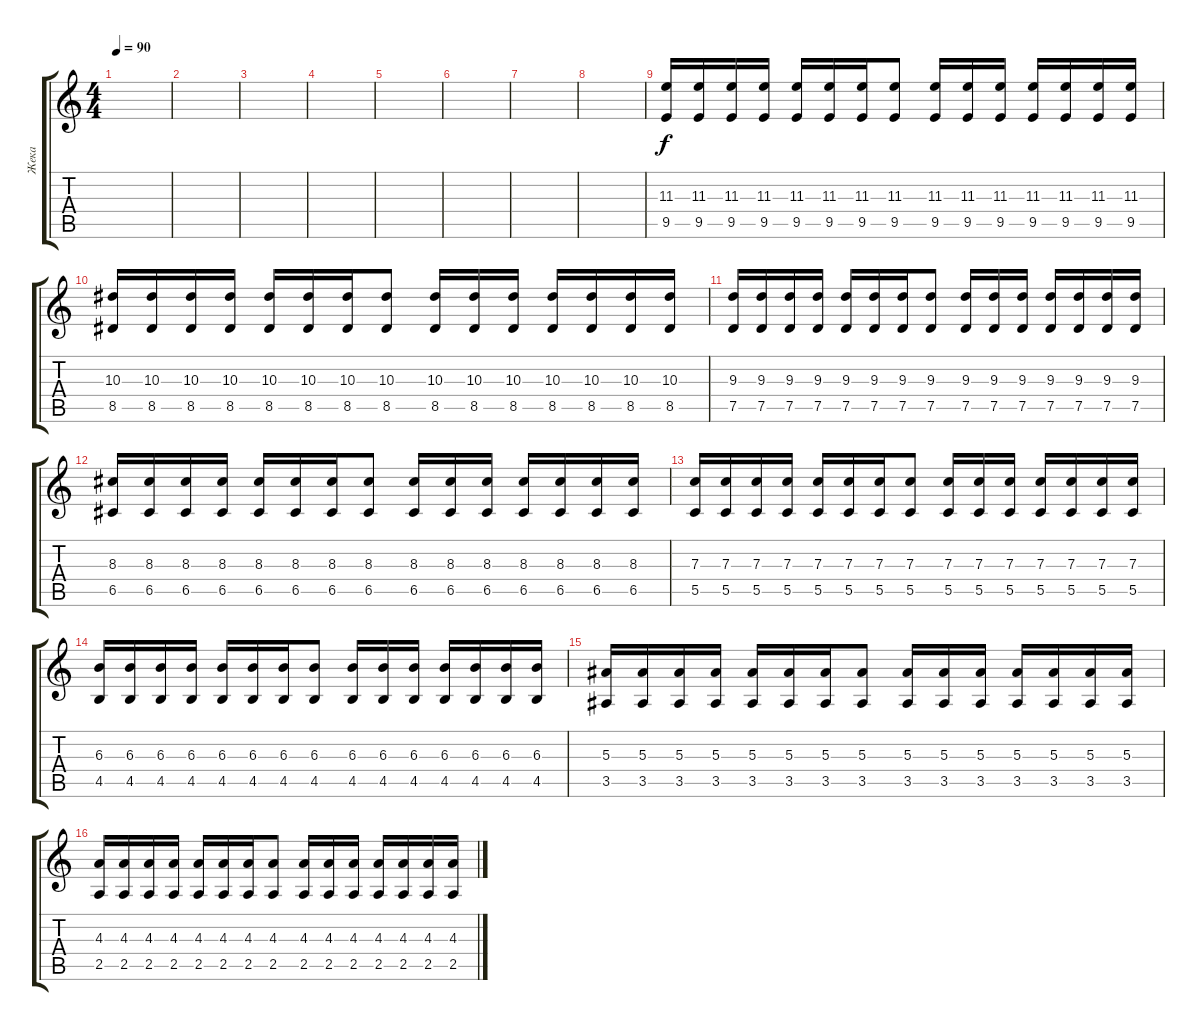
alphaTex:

\track ("Жека" "Жека") {instrument electricguitarjazz}
\staff {score tabs}
\tuning (D4 A3 F3 C3 G2 C2) {hide}
\ts (4 4)
\tempo 90
\clef g2
\ks c
|
|
|
|
|
|
|
|
(11.3 9.5).16 (11.3 9.5).16 (11.3 9.5).16 (11.3 9.5).16 (11.3 9.5).16 (11.3 9.5).16 (11.3 9.5).16 (11.3 9.5).8 (11.3 9.5).16 (11.3 9.5).16 (11.3 9.5).16 (11.3 9.5).16 (11.3 9.5).16 (11.3 9.5).16 (11.3 9.5).16 |
(10.3 8.5).16 (10.3 8.5).16 (10.3 8.5).16 (10.3 8.5).16 (10.3 8.5).16 (10.3 8.5).16 (10.3 8.5).16 (10.3 8.5).8 (10.3 8.5).16 (10.3 8.5).16 (10.3 8.5).16 (10.3 8.5).16 (10.3 8.5).16 (10.3 8.5).16 (10.3 8.5).16 |
(9.3 7.5).16 (9.3 7.5).16 (9.3 7.5).16 (9.3 7.5).16 (9.3 7.5).16 (9.3 7.5).16 (9.3 7.5).16 (9.3 7.5).8 (9.3 7.5).16 (9.3 7.5).16 (9.3 7.5).16 (9.3 7.5).16 (9.3 7.5).16 (9.3 7.5).16 (9.3 7.5).16 |
(8.3 6.5).16 (8.3 6.5).16 (8.3 6.5).16 (8.3 6.5).16 (8.3 6.5).16 (8.3 6.5).16 (8.3 6.5).16 (8.3 6.5).8 (8.3 6.5).16 (8.3 6.5).16 (8.3 6.5).16 (8.3 6.5).16 (8.3 6.5).16 (8.3 6.5).16 (8.3 6.5).16 |
(7.3 5.5).16 (7.3 5.5).16 (7.3 5.5).16 (7.3 5.5).16 (7.3 5.5).16 (7.3 5.5).16 (7.3 5.5).16 (7.3 5.5).8 (7.3 5.5).16 (7.3 5.5).16 (7.3 5.5).16 (7.3 5.5).16 (7.3 5.5).16 (7.3 5.5).16 (7.3 5.5).16 |
(6.3 4.5).16 (6.3 4.5).16 (6.3 4.5).16 (6.3 4.5).16 (6.3 4.5).16 (6.3 4.5).16 (6.3 4.5).16 (6.3 4.5).8 (6.3 4.5).16 (6.3 4.5).16 (6.3 4.5).16 (6.3 4.5).16 (6.3 4.5).16 (6.3 4.5).16 (6.3 4.5).16 |
(5.3 3.5).16 (5.3 3.5).16 (5.3 3.5).16 (5.3 3.5).16 (5.3 3.5).16 (5.3 3.5).16 (5.3 3.5).16 (5.3 3.5).8 (5.3 3.5).16 (5.3 3.5).16 (5.3 3.5).16 (5.3 3.5).16 (5.3 3.5).16 (5.3 3.5).16 (5.3 3.5).16 |
(4.3 2.5).16 (4.3 2.5).16 (4.3 2.5).16 (4.3 2.5).16 (4.3 2.5).16 (4.3 2.5).16 (4.3 2.5).16 (4.3 2.5).8 (4.3 2.5).16 (4.3 2.5).16 (4.3 2.5).16 (4.3 2.5).16 (4.3 2.5).16 (4.3 2.5).16 (4.3 2.5).16
